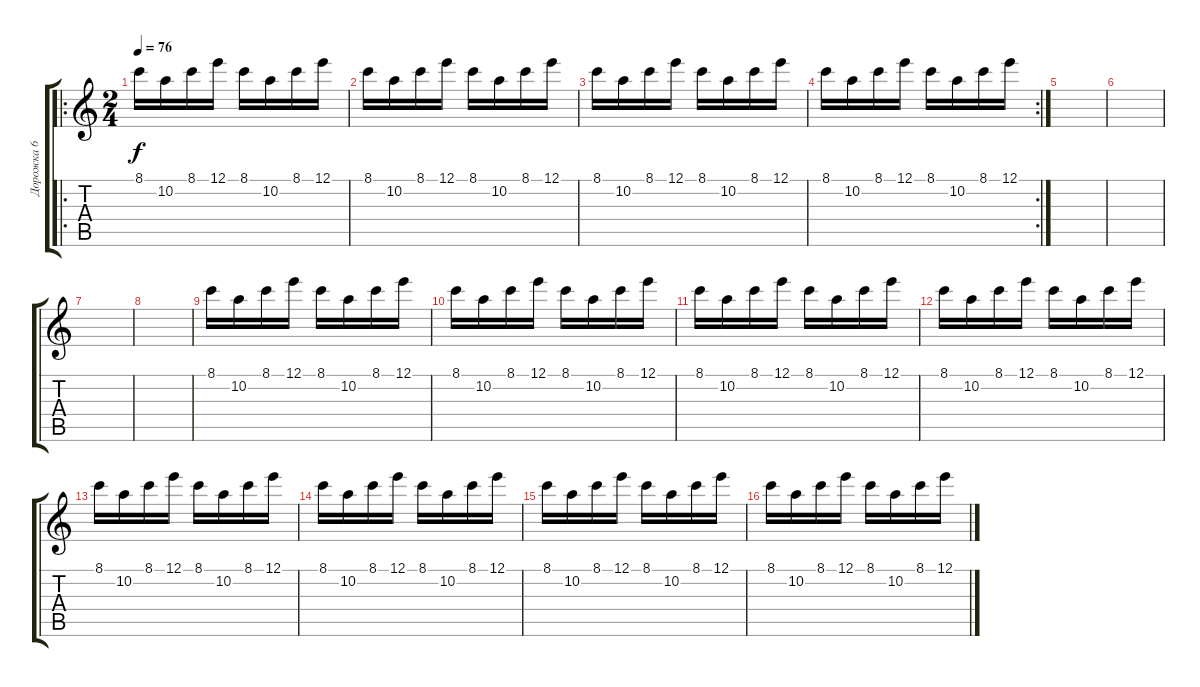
\track ("Дорожка 6" "Дорожка 6") {instrument acousticguitarnylon}
\staff {score tabs}
\tuning (E4 B3 G3 D3 A2 E2) {hide}
\ro
\ts (2 4)
\tempo 76
\clef g2
\ks c
8.1.16{dy f} 10.2.16 8.1.16 12.1.16 8.1.16 10.2.16 8.1.16 12.1.16 |
8.1.16 10.2.16 8.1.16 12.1.16 8.1.16 10.2.16 8.1.16 12.1.16 |
8.1.16 10.2.16 8.1.16 12.1.16 8.1.16 10.2.16 8.1.16 12.1.16 |
\rc 2
8.1.16 10.2.16 8.1.16 12.1.16 8.1.16 10.2.16 8.1.16 12.1.16 |
|
|
|
|
8.1.16 10.2.16 8.1.16 12.1.16 8.1.16 10.2.16 8.1.16 12.1.16 |
8.1.16 10.2.16 8.1.16 12.1.16 8.1.16 10.2.16 8.1.16 12.1.16 |
8.1.16 10.2.16 8.1.16 12.1.16 8.1.16 10.2.16 8.1.16 12.1.16 |
8.1.16 10.2.16 8.1.16 12.1.16 8.1.16 10.2.16 8.1.16 12.1.16 |
8.1.16 10.2.16 8.1.16 12.1.16 8.1.16 10.2.16 8.1.16 12.1.16 |
8.1.16 10.2.16 8.1.16 12.1.16 8.1.16 10.2.16 8.1.16 12.1.16 |
8.1.16 10.2.16 8.1.16 12.1.16 8.1.16 10.2.16 8.1.16 12.1.16 |
8.1.16 10.2.16 8.1.16 12.1.16 8.1.16 10.2.16 8.1.16 12.1.16
